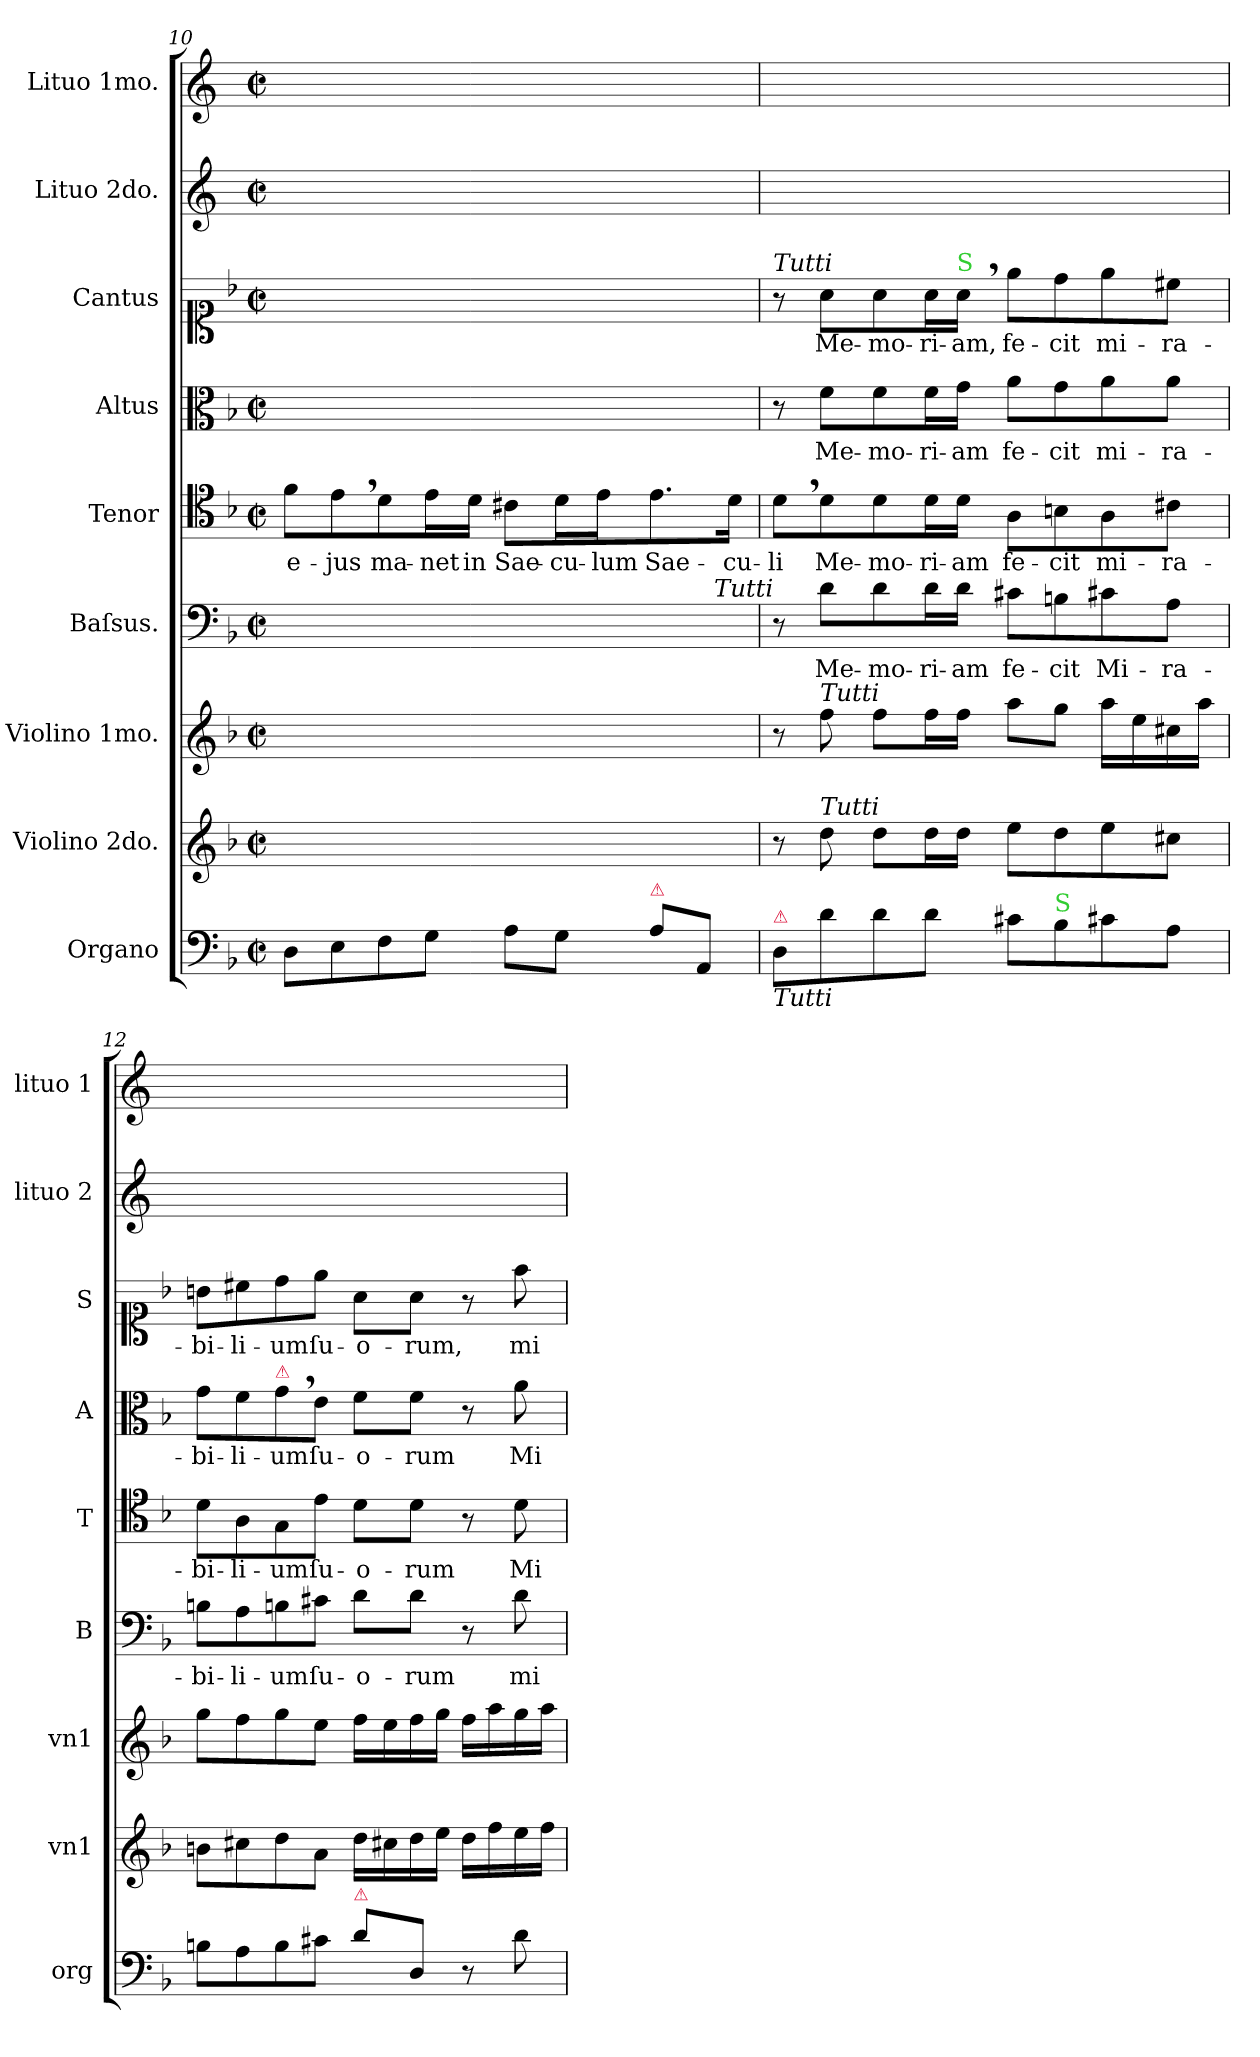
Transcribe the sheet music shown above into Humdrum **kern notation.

**kern	**kern	**kern	**kern	**text	**kern	**text	**kern	**text	**kern	**text	**kern	**kern
*part9	*part8	*part7	*part6	*part6	*part5	*part5	*part4	*part4	*part3	*part3	*part2	*part1
*staff9	*staff8	*staff7	*staff6	*staff6	*staff5	*staff5	*staff4	*staff4	*staff3	*staff3	*staff2	*staff1
*I"Organo	*I"Violino 2do.	*I"Violino 1mo.	*I"Baſsus.	*	*I"Tenor	*	*I"Altus	*	*I"Cantus	*	*I"Lituo 2do.	*I"Lituo 1mo.
*I'org	*I'vn1	*I'vn1	*I'B	*	*I'T	*	*I'A	*	*I'S	*	*I'lituo 2	*I'lituo 1
*clefF4	*clefG2	*clefG2	*clefF4	*	*clefC4	*	*clefC3	*	*clefC1	*	*clefG2	*clefG2
*	*	*	*	*	*	*	*	*	*	*	*ITrd-3c-5	*ITrd-3c-5
*k[b-]	*k[b-]	*k[b-]	*k[b-]	*	*k[b-]	*	*k[b-]	*	*k[b-]	*	*k[b-]	*k[b-]
*M2/2	*M2/2	*M2/2	*M2/2	*	*M2/2	*	*M2/2	*	*M2/2	*	*M2/2	*M2/2
*met(c|)	*met(c|)	*met(c|)	*met(c|)	*	*met(c|)	*	*met(c|)	*	*met(c|)	*	*met(c|)	*met(c|)
=10	=10	=10	=10	=10	=10	=10	=10	=10	=10	=10	=10	=10
8D\L	1ryy	1ryy	1ryy	.	8f\L	e-	1ryy	.	1ryy	.	1ryy	1ryy
8E\	.	.	.	.	8e,<\	-jus	.	.	.	.	.	.
8F\	.	.	.	.	8d\	ma-	.	.	.	.	.	.
8G\J	.	.	.	.	16e\L	-net	.	.	.	.	.	.
.	.	.	.	.	16d\JJ	in	.	.	.	.	.	.
8A\L	.	.	.	.	8c#X\L	Sae-	.	.	.	.	.	.
8G\J	.	.	.	.	16d\L	-cu-	.	.	.	.	.	.
.	.	.	.	.	16e\J	-lum	.	.	.	.	.	.
!LO:TX:a:color=crimson:t=⚠	!	!	!	!	!	!	!	!	!	!	!	!
8A\L	.	.	.	.	8.e\	Sae-	.	.	.	.	.	.
8AA/J	.	.	.	.	.	.	.	.	.	.	.	.
.	.	.	.	.	16d\Jk	-cu-	.	.	.	.	.	.
=11	=11	=11	=11	=11	=11	=11	=11	=11	=11	=11	=11	=11
!	!	!	!	!	!	!	!	!	!LO:TX:a:i:t=Tutti	!	!	!
!	!	!	!LO:TX:a:i:rj:t=Tutti	!	!	!	!	!	!	!	!	!
!LO:TX:b:i:t=Tutti	!	!	!	!	!	!	!	!	!	!	!	!
!LO:TX:a:color=crimson:t=⚠	!	!	!	!	!	!	!	!	!	!	!	!
8D/L	8r	8r	8r	.	8d,<\L	-li	8r	.	8r	.	1ryy	1ryy
!	!	!LO:TX:a:i:t=Tutti	!	!	!	!	!	!	!	!	!	!
!	!LO:TX:a:i:t=Tutti	!	!	!	!	!	!	!	!	!	!	!
8d\	8dd\	8ff\	8d\L	Me-	8d\	Me-	8f\L	Me-	8a\L	Me-	.	.
8d\	8dd\L	8ff\L	8d\	-mo-	8d\	-mo-	8f\	-mo-	8a\	-mo-	.	.
8d\J	16dd\L	16ff\L	16d\L	-ri-	16d\L	-ri-	16f\L	-ri-	16a\L	-ri-	.	.
!	!	!	!	!	!	!	!	!	!LO:TX:a:color=limegreen:t=S	!	!	!
.	16dd\JJ	16ff\JJ	16d\JJ	-am	16d\JJ	-am	16g\JJ	-am	16a,<\JJ	-am,	.	.
8c#X\L	8ee\L	8aa\L	8c#X\L	fe-	8A\L	fe-	8a\L	fe-	8ee\L	fe-	.	.
!LO:TX:a:color=limegreen:t=S	!	!	!	!	!	!	!	!	!	!	!	!
8B-\	8dd\	8gg\J	8Bn\	-cit	8Bn\	-cit	8g\	-cit	8dd\	-cit	.	.
8c#X\	8ee\	16aa\LL	8c#X\	Mi-	8A\	mi-	8a\	mi-	8ee\	mi-	.	.
.	.	16ee\	.	.	.	.	.	.	.	.	.	.
8A\J	8cc#X\J	16cc#X\	8A\J	-ra-	8c#X\J	-ra-	8a\J	-ra-	8cc#X\J	-ra-	.	.
.	.	16aa\JJ	.	.	.	.	.	.	.	.	.	.
=12	=12	=12	=12	=12	=12	=12	=12	=12	=12	=12	=12	=12
8Bn\L	8bn\L	8gg\L	8Bn\L	-bi-	8d\L	-bi-	8g\L	-bi-	8bn\L	-bi-	1ryy	1ryy
8A\	8cc#X\	8ff\	8A\	-li-	8A\	-li-	8f\	-li-	8cc#X\	-li-	.	.
!	!	!	!	!	!	!	!LO:TX:a:color=crimson:t=⚠	!	!	!	!	!
8B\	8dd\	8gg\	8Bn\	-um	8G\	-um	8g,<\	-um	8dd\	-um	.	.
8c#X\J	8a\J	8ee\J	8c#X\J	ſu-	8e\J	ſu-	8e\J	ſu-	8ee\J	ſu-	.	.
!LO:TX:a:color=crimson:t=⚠	!	!	!	!	!	!	!	!	!	!	!	!
8d\L	16dd\LL	16ff\LL	8d\L	-o-	8d\L	-o-	8f\L	-o-	8a\L	-o-	.	.
.	16cc#X\	16ee\	.	.	.	.	.	.	.	.	.	.
8D/J	16dd\	16ff\	8d\J	-rum	8d\J	-rum	8f\J	-rum	8a\J	-rum,	.	.
.	16ee\JJ	16gg\JJ	.	.	.	.	.	.	.	.	.	.
8r	16dd\LL	16ff\LL	8r	.	8r	.	8r	.	8r	.	.	.
.	16ff\	16aa\	.	.	.	.	.	.	.	.	.	.
8d\	16ee\	16gg\	8d\	mi-	8d\	Mi-	8a\	Mi-	8ff\	mi-	.	.
.	16ff\JJ	16aa\JJ	.	.	.	.	.	.	.	.	.	.
=	=	=	=	=	=	=	=	=	=	=	=	=
*-	*-	*-	*-	*-	*-	*-	*-	*-	*-	*-	*-	*-
